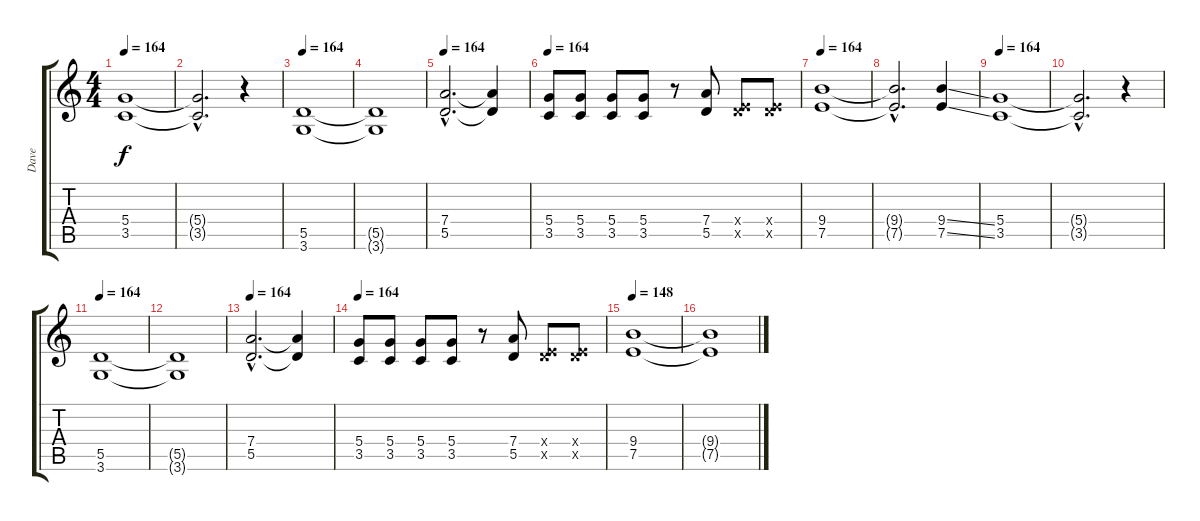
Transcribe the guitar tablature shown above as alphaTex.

\track ("Dave" "Dave") {instrument overdrivenguitar}
\staff {score tabs}
\tuning (E4 B3 G3 D3 A2 E2) {hide}
\ts (4 4)
\tempo 164
\clef g2
\ks c
(5.4 3.5).1{dy f} |
(5.4{hac t} 3.5{hac t}).2{d} r.4 |
\tempo 164
(5.5 3.6).1 |
(5.5{t} 3.6{t}).1 |
\tempo 164
(7.4{hac} 5.5{hac}).2{d} (7.4{t} 5.5{t}).4 |
\tempo 164
(5.4 3.5).8 (5.4 3.5).8 (5.4 3.5).8 (5.4 3.5).8 r.8 (7.4 5.5).8 (0.4{x} 7.5{x}).8 (0.4{x} 7.5{x}).8 |
\tempo 164
(9.4 7.5).1 |
(9.4{hac t} 7.5{hac t}).2{d} (9.4{ss} 7.5{ss}).4 |
\tempo 164
(5.4 3.5).1 |
(5.4{hac t} 3.5{hac t}).2{d} r.4 |
\tempo 164
(5.5 3.6).1 |
(5.5{t} 3.6{t}).1 |
\tempo 164
(7.4{hac} 5.5{hac}).2{d} (7.4{t} 5.5{t}).4 |
\tempo 164
(5.4 3.5).8 (5.4 3.5).8 (5.4 3.5).8 (5.4 3.5).8 r.8 (7.4 5.5).8 (0.4{x} 7.5{x}).8 (0.4{x} 7.5{x}).8 |
\tempo 148
(9.4 7.5).1 |
(9.4{t} 7.5{t}).1
